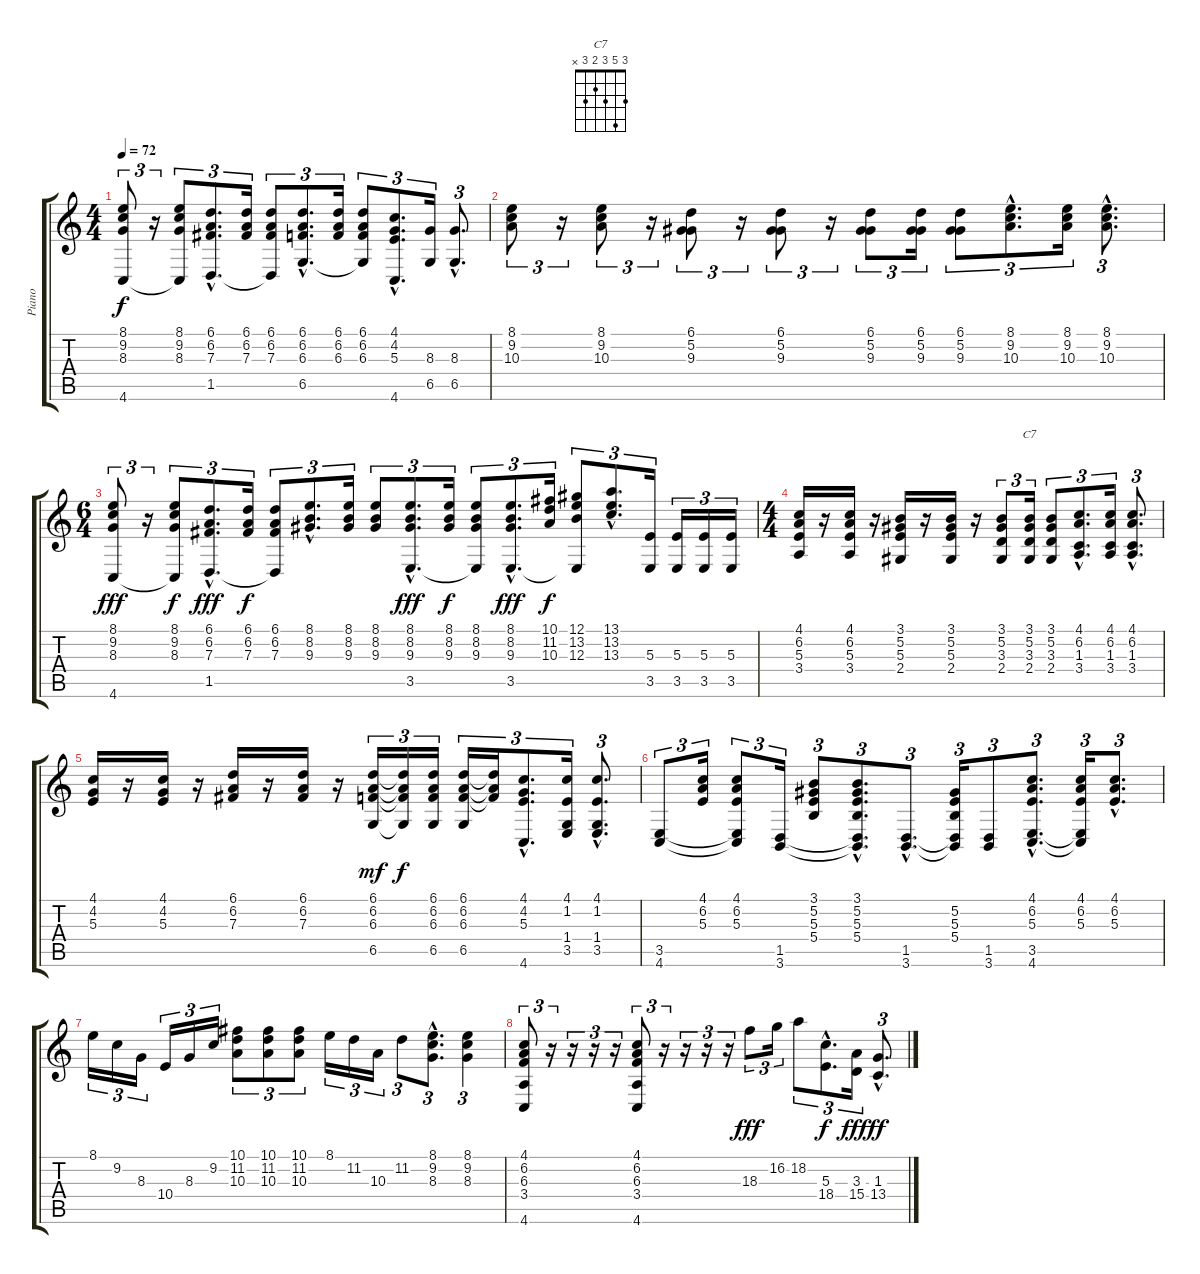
\track ("Piano" "Piano") {instrument acousticgrandpiano}
\staff {score tabs}
\tuning (Ab4 Eb4 B3 Gb3 Db3 Ab2) {hide}
\chord ("C7" 3 5 3 2 3 x)
\ts (4 4)
\tempo 72
\clef g2
\ks c
(8.1 9.2 8.3 4.6).8{tu (3 2) dy f} r.16{tu (3 2)} (8.1 9.2 8.3 4.6{t}).8{tu (3 2)} (6.1{hac} 6.2{hac} 7.3{hac} 1.5{hac}).8{d tu (3 2)} (6.1 6.2 7.3).16{tu (3 2)} (6.1 6.2 7.3 1.5{t}).8{tu (3 2)} (6.1{hac} 6.2{hac} 6.3{hac} 6.5{hac}).8{d tu (3 2)} (6.1 6.2 6.3).16{tu (3 2)} (6.1 6.2 6.3 6.5{t}).8{tu (3 2)} (4.1{hac} 4.2{hac} 5.3{hac} 4.6{hac}).8{d tu (3 2)} (8.3 6.5).16{tu (3 2)} (8.3{hac} 6.5{hac}).8{d tu (3 2)} |
(8.1 9.2 10.3).8{tu (3 2)} r.16{tu (3 2)} (8.1 9.2 10.3).8{tu (3 2)} r.16{tu (3 2)} (6.1 5.2 9.3).8{tu (3 2)} r.16{tu (3 2)} (6.1 5.2 9.3).8{tu (3 2)} r.16{tu (3 2)} (6.1 5.2 9.3).8{tu (3 2)} (6.1 5.2 9.3).16{tu (3 2)} (6.1 5.2 9.3).8{tu (3 2)} (8.1{hac} 9.2{hac} 10.3{hac}).8{d tu (3 2)} (8.1 9.2 10.3).16{tu (3 2)} (8.1{hac} 9.2{hac} 10.3{hac}).8{d tu (3 2)} |
\ts (6 4)
(8.1 9.2 8.3 4.6).8{tu (3 2) dy fff} r.16{tu (3 2)} (8.1 9.2 8.3 4.6{t}).8{tu (3 2) dy f} (6.1{hac} 6.2{hac} 7.3{hac} 1.5{hac}).8{d tu (3 2) dy fff} (6.1 6.2 7.3).16{tu (3 2) dy f} (6.1 6.2 7.3 1.5{t}).8{tu (3 2)} (8.1{hac} 8.2{hac} 9.3{hac}).8{d tu (3 2)} (8.1 8.2 9.3).16{tu (3 2)} (8.1 8.2 9.3).8{tu (3 2)} (8.1{hac} 8.2{hac} 9.3{hac} 3.5{hac}).8{d tu (3 2) dy fff} (8.1 8.2 9.3).16{tu (3 2) dy f} (8.1 8.2 9.3 3.5{t}).8{tu (3 2)} (8.1{hac} 8.2{hac} 9.3{hac} 3.5{hac}).8{d tu (3 2) dy fff} (10.1 11.2 10.3).16{tu (3 2) dy f} (12.1 13.2 12.3 3.5{t}).8{tu (3 2)} (13.1{hac} 13.2{hac} 13.3{hac}).8{d tu (3 2)} (5.3 3.5).16{tu (3 2)} (5.3 3.5).16{tu (3 2)} (5.3 3.5).16{tu (3 2)} (5.3 3.5).16{tu (3 2)} |
\ts (4 4)
(4.1 6.2 5.3 3.4).16 r.16 (4.1 6.2 5.3 3.4).16 r.16 (3.1 5.2 5.3 2.4).16 r.16 (3.1 5.2 5.3 2.4).16 r.16 (3.1 5.2 3.3 2.4).8{tu (3 2)} (3.1 5.2 3.3 2.4).16{tu (3 2) ch "C7"} (3.1 5.2 3.3 2.4).8{tu (3 2)} (4.1{hac} 6.2{hac} 1.3{hac} 3.4{hac}).8{d tu (3 2)} (4.1 6.2 1.3 3.4).16{tu (3 2)} (4.1{hac} 6.2{hac} 1.3{hac} 3.4{hac}).8{d tu (3 2)} |
(4.1 4.2 5.3).16 r.16 (4.1 4.2 5.3).16 r.16 (6.1 6.2 7.3).16 r.16 (6.1 6.2 7.3).16 r.16 (6.1 6.2 6.3 6.5).16{tu (3 2) dy mf} (6.1{t} 6.2{t} 6.3{t} 6.5{t}).16{tu (3 2) dy f} (6.1 6.2 6.3 6.5).16{tu (3 2)} (6.1 6.2 6.3 6.5).16{tu (3 2)} (6.1{t} 6.2{t} 6.3{t}).16{tu (3 2)} (4.1{hac} 4.2{hac} 5.3{hac} 4.6{hac}).8{d tu (3 2)} (4.1 1.2 1.4 3.5).16{tu (3 2)} (4.1{hac} 1.2{hac} 1.4{hac} 3.5{hac}).8{d tu (3 2)} |
(3.5 4.6).8{tu (3 2)} (4.1 6.2 5.3).16{tu (3 2)} (4.1 6.2 5.3 3.5{t} 4.6{t}).8{tu (3 2)} (1.5 3.6).16{tu (3 2)} (3.1 5.2 5.3 5.4).8{tu (3 2)} (3.1{hac} 5.2{hac} 5.3{hac} 5.4{hac} 1.5{hac t} 3.6{hac t}).8{d tu (3 2)} (1.5{hac} 3.6{hac}).8{d tu (3 2)} (5.2 5.3 5.4 1.5{t} 3.6{t}).16{tu (3 2)} (1.5 3.6).8{tu (3 2)} (4.1{hac} 6.2{hac} 5.3{hac} 3.5{hac} 4.6{hac}).8{d tu (3 2)} (4.1 6.2 5.3 3.5{t} 4.6{t}).16{tu (3 2)} (4.1{hac} 6.2{hac} 5.3{hac}).8{d tu (3 2)} |
8.1.16{tu (3 2)} 9.2.16{tu (3 2)} 8.3.16{tu (3 2)} 10.4.16{tu (3 2)} 8.3.16{tu (3 2)} 9.2.16{tu (3 2)} (10.1 11.2 10.3).8{tu (3 2)} (10.1 11.2 10.3).8{tu (3 2)} (10.1 11.2 10.3).8{tu (3 2)} 8.1.16{tu (3 2)} 11.2.16{tu (3 2)} 10.3.16{tu (3 2)} 11.2.8{tu (3 2)} (8.1{hac} 9.2{hac} 8.3{hac}).8{d tu (3 2)} (8.1 9.2 8.3).4{tu (3 2)} |
(4.1 6.2 6.3 3.4 4.6).8{tu (3 2)} r.16{tu (3 2)} r.16{tu (3 2)} r.16{tu (3 2)} r.16{tu (3 2)} (4.1 6.2 6.3 3.4 4.6).8{tu (3 2)} r.16{tu (3 2)} r.16{tu (3 2)} r.16{tu (3 2)} r.16{tu (3 2)} 18.3.8{tu (3 2) dy fff} 16.2.16{tu (3 2)} 18.2.8{tu (3 2)} (5.3{hac} 18.4{hac}).8{d tu (3 2) dy f} (3.3 15.4).16{tu (3 2) dy fff} (1.3{hac} 13.4{hac}).8{d tu (3 2) dy ff}
